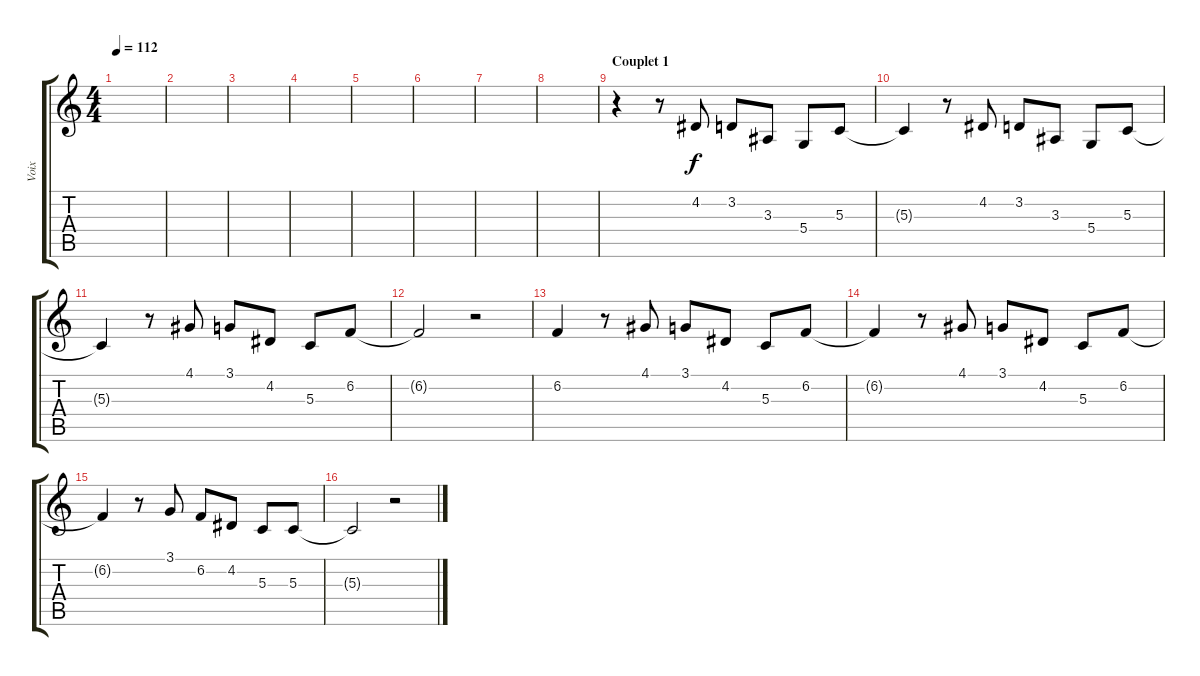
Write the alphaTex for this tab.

\track ("Voix" "Voix") {instrument flute}
\staff {score tabs}
\tuning (E4 B3 G3 D3 A2 E2) {hide}
\ts (4 4)
\tempo 112
\clef g2
\ks c
|
|
|
|
|
|
|
|
\section ("" "Couplet 1")
r.4 r.8 4.2.8 3.2.8 3.3.8 5.4.8 5.3.8 |
5.3{t}.4 r.8 4.2.8 3.2.8 3.3.8 5.4.8 5.3.8 |
5.3{t}.4 r.8 4.1.8 3.1.8 4.2.8 5.3.8 6.2.8 |
6.2{t}.2 r.2 |
6.2.4 r.8 4.1.8 3.1.8 4.2.8 5.3.8 6.2.8 |
6.2{t}.4 r.8 4.1.8 3.1.8 4.2.8 5.3.8 6.2.8 |
6.2{t}.4 r.8 3.1.8 6.2.8 4.2.8 5.3.8 5.3.8 |
5.3{t}.2 r.2
